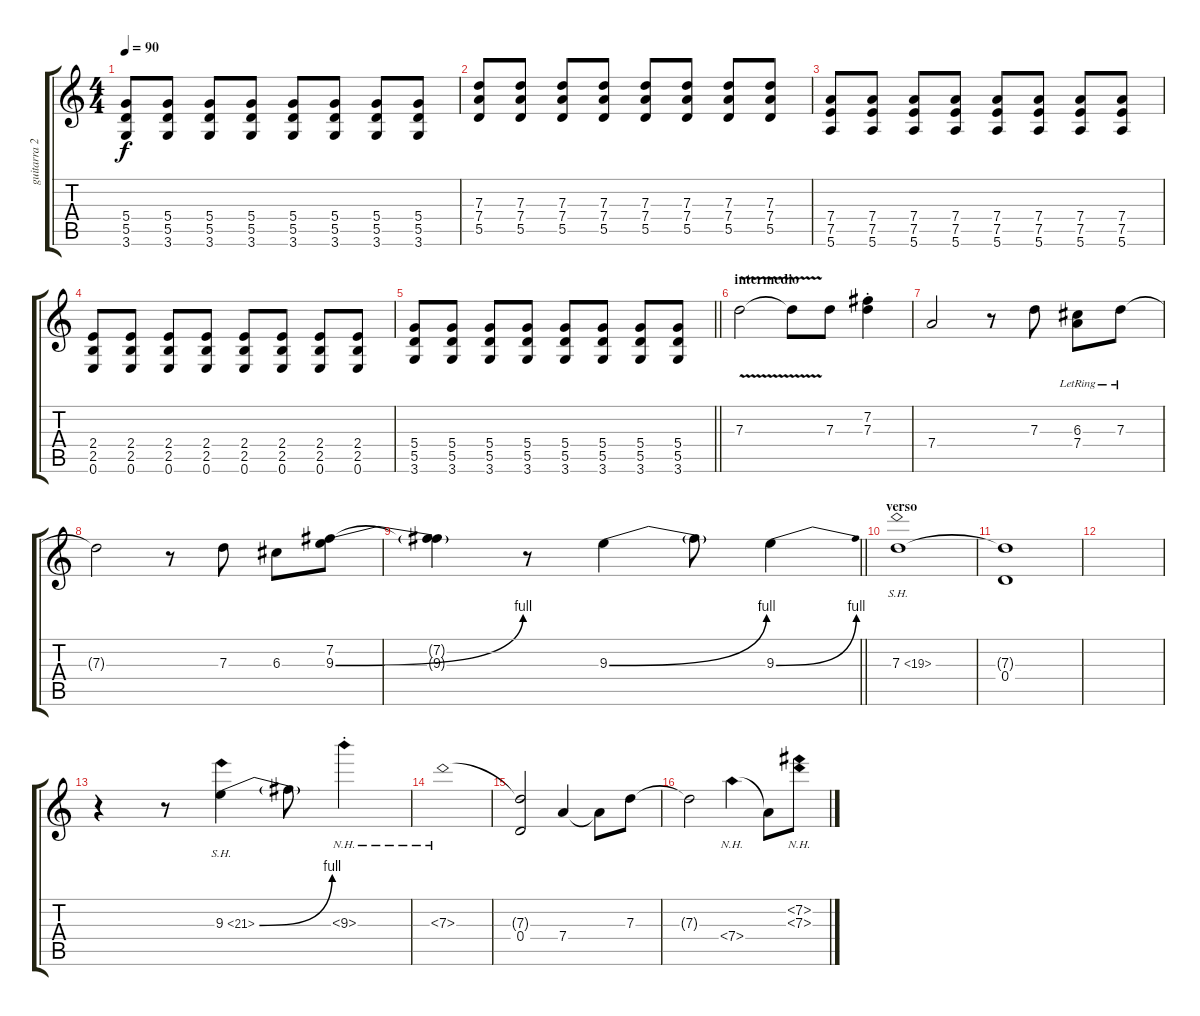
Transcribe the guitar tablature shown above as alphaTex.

\track ("guitarra 2" "guitarra 2") {instrument distortionguitar}
\staff {score tabs}
\tuning (E4 B3 G3 D3 A2 E2) {hide}
\ts (4 4)
\tempo 90
\clef g2
\ks c
(5.4 5.5 3.6).8{dy f} (5.4 5.5 3.6).8 (5.4 5.5 3.6).8 (5.4 5.5 3.6).8 (5.4 5.5 3.6).8 (5.4 5.5 3.6).8 (5.4 5.5 3.6).8 (5.4 5.5 3.6).8 |
(7.3 7.4 5.5).8 (7.3 7.4 5.5).8 (7.3 7.4 5.5).8 (7.3 7.4 5.5).8 (7.3 7.4 5.5).8 (7.3 7.4 5.5).8 (7.3 7.4 5.5).8 (7.3 7.4 5.5).8 |
(7.4 7.5 5.6).8 (7.4 7.5 5.6).8 (7.4 7.5 5.6).8 (7.4 7.5 5.6).8 (7.4 7.5 5.6).8 (7.4 7.5 5.6).8 (7.4 7.5 5.6).8 (7.4 7.5 5.6).8 |
(2.4 2.5 0.6).8 (2.4 2.5 0.6).8 (2.4 2.5 0.6).8 (2.4 2.5 0.6).8 (2.4 2.5 0.6).8 (2.4 2.5 0.6).8 (2.4 2.5 0.6).8 (2.4 2.5 0.6).8 |
\barLineRight lightlight
(5.4 5.5 3.6).8 (5.4 5.5 3.6).8 (5.4 5.5 3.6).8 (5.4 5.5 3.6).8 (5.4 5.5 3.6).8 (5.4 5.5 3.6).8 (5.4 5.5 3.6).8 (5.4 5.5 3.6).8 |
\section ("" "intermedio")
7.3{v}.2 7.3{t}.8 7.3.8 (7.2{st} 7.3{st}).4 |
7.4.2 r.8 7.3.8 (6.3{lr} 7.4{lr}).8 7.3{lr}.8 |
7.3{t}.2 r.8 7.3.8 6.3.8 (7.2 9.3{be (bend 0 0 60 4)}).8 |
\barLineRight lightlight
(7.2{t} 9.3{t}).4 r.8 9.3{be (bend 0 0 60 4)}.4 9.3{t}.8 9.3{be (bend 0 0 60 4)}.4 |
\section ("" "verso")
7.3{sh 12}.1 |
(7.3{t} 0.4).1 |
|
r.4 r.8 9.3{be (bend 0 0 60 4) sh 12}.4 9.3{t}.8 9.3{nh st}.4 |
7.3{nh}.1 |
(7.3{t} 0.4).2 7.4.4 7.4{t}.8 7.3.8 |
7.3{t}.2 7.4{nh}.4 7.4{t}.8 (7.2{nh} 7.3{nh}).8
